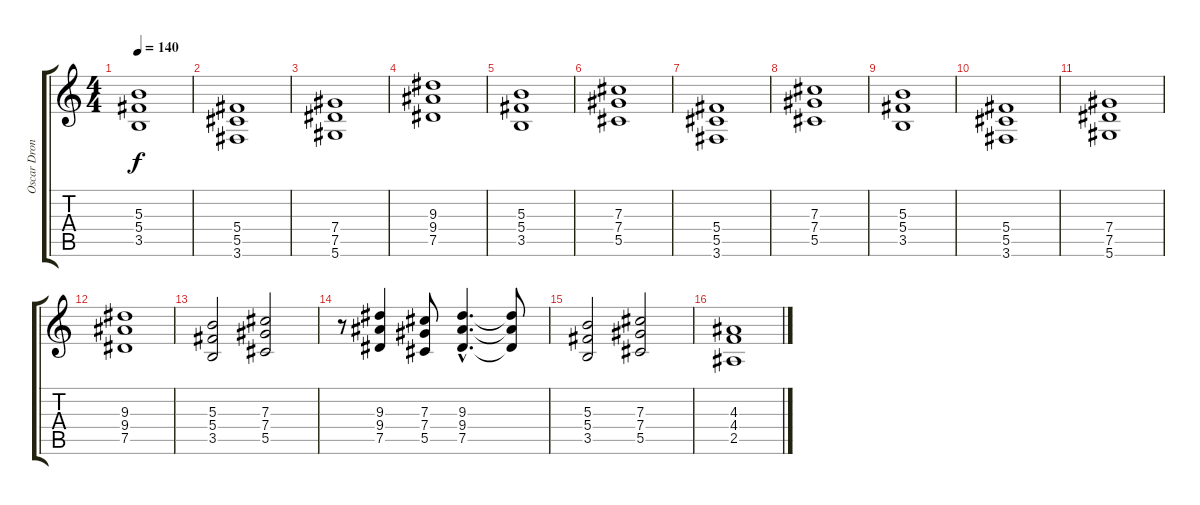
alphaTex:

\track ("Oscar Dronjak :: Guitar 2" "Oscar Dron") {instrument distortionguitar}
\staff {score tabs}
\tuning (Eb4 Bb3 Gb3 Db3 Ab2 Eb2) {hide}
\ts (4 4)
\tempo 140
\clef g2
\ks c
(5.3 5.4 3.5).1{dy f} |
(5.4 5.5 3.6).1 |
(7.4 7.5 5.6).1 |
(9.3 9.4 7.5).1 |
(5.3 5.4 3.5).1 |
(7.3 7.4 5.5).1 |
(5.4 5.5 3.6).1 |
(7.3 7.4 5.5).1 |
(5.3 5.4 3.5).1 |
(5.4 5.5 3.6).1 |
(7.4 7.5 5.6).1 |
(9.3 9.4 7.5).1 |
(5.3 5.4 3.5).2 (7.3 7.4 5.5).2 |
r.8 (9.3 9.4 7.5).4 (7.3 7.4 5.5).8 (9.3{hac} 9.4{hac} 7.5{hac}).4{d} (9.3{t} 9.4{t} 7.5{t}).8 |
(5.3 5.4 3.5).2 (7.3 7.4 5.5).2 |
(4.3 4.4 2.5).1
